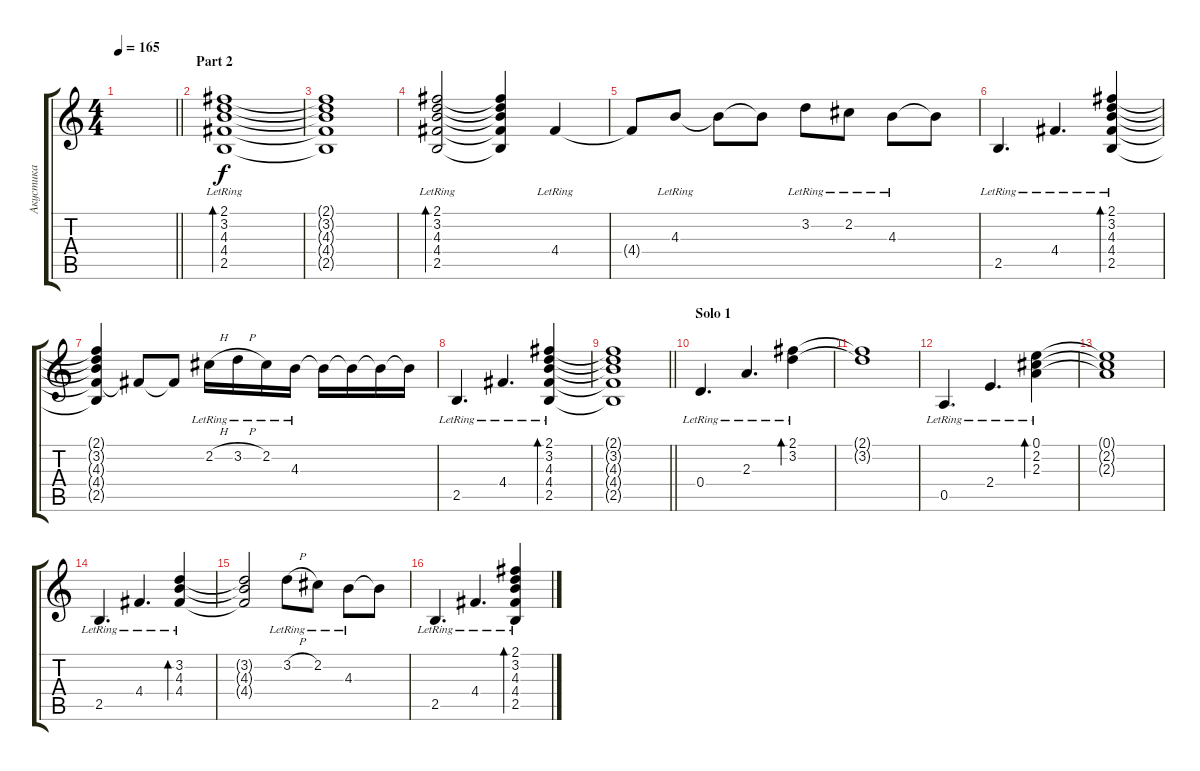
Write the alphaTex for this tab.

\track ("Акустика" "Акустика") {instrument acousticguitarsteel}
\staff {score tabs}
\tuning (E4 B3 G3 D3 A2 E2) {hide}
\ts (4 4)
\tempo 165
\clef g2
\barLineRight lightlight
\ks c
|
\section ("" "Part 2")
(2.1{lr} 3.2{lr} 4.3{lr} 4.4{lr} 2.5{lr}).1{bd 480} |
(2.1{t} 3.2{t} 4.3{t} 4.4{t} 2.5{t}).1 |
(2.1{lr} 3.2{lr} 4.3{lr} 4.4{lr} 2.5{lr}).2{bd 480} (2.1{t} 3.2{t} 4.3{t} 4.4{t} 2.5{t}).4 4.4{lr}.4 |
4.4{t}.8 4.3{lr}.8 4.3{t}.8 4.3{t}.8 3.2{lr}.8 2.2{lr}.8 4.3{lr}.8 4.3{t}.8 |
2.5{lr}.4{d} 4.4{lr}.4{d} (2.1{lr} 3.2{lr} 4.3{lr} 4.4{lr} 2.5{lr}).4{bd 480} |
(2.1{t} 3.2{t} 4.3{t} 4.4{t} 2.5{t}).4 4.4{t}.8 4.4{t}.8 2.2{h lr}.16 3.2{h lr}.16 2.2{lr}.16 4.3{lr}.16 4.3{t}.16 4.3{t}.16 4.3{t}.16 4.3{t}.16 |
2.5{lr}.4{d} 4.4{lr}.4{d} (2.1{lr} 3.2{lr} 4.3{lr} 4.4{lr} 2.5{lr}).4{bd 480} |
\barLineRight lightlight
(2.1{t} 3.2{t} 4.3{t} 4.4{t} 2.5{t}).1 |
\section ("" "Solo 1")
0.4{lr}.4{d} 2.3{lr}.4{d} (2.1{lr} 3.2{lr}).4{bd 240} |
(2.1{t} 3.2{t}).1 |
0.5{lr}.4{d} 2.4{lr}.4{d} (0.1{lr} 2.2{lr} 2.3{lr}).4{bd 240} |
(0.1{t} 2.2{t} 2.3{t}).1 |
2.5{lr}.4{d} 4.4{lr}.4{d} (3.2{lr} 4.3{lr} 4.4{lr}).4{bd 240} |
(3.2{t} 4.3{t} 4.4{t}).2 3.2{h lr}.8 2.2{lr}.8 4.3{lr}.8 4.3{t}.8 |
2.5{lr}.4{d} 4.4{lr}.4{d} (2.1{lr} 3.2{lr} 4.3{lr} 4.4{lr} 2.5{lr}).4{bd 480}
